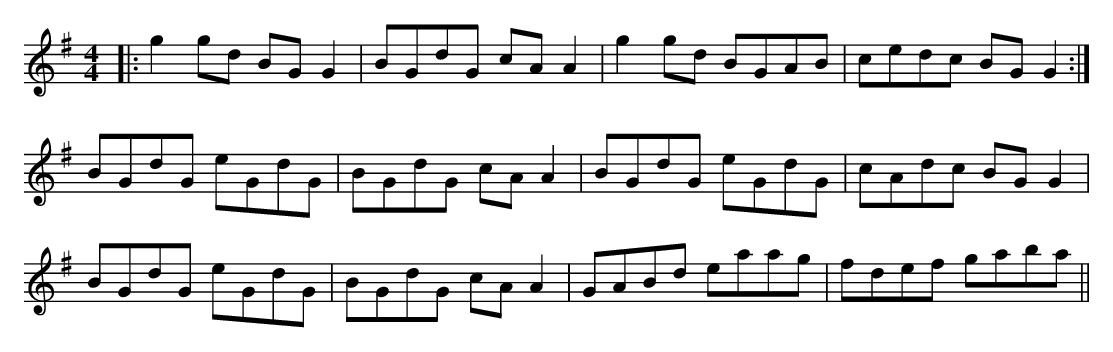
X:1
M:4/4
K:G
|:g2gd BGG2|BGdG cAA2|g2gd BGAB|cedc BGG2:|
BGdG eGdG|BGdG cAA2|BGdG eGdG|cAdc BGG2|
BGdG eGdG|BGdG cAA2|GABd eaag|fdef gaba||
